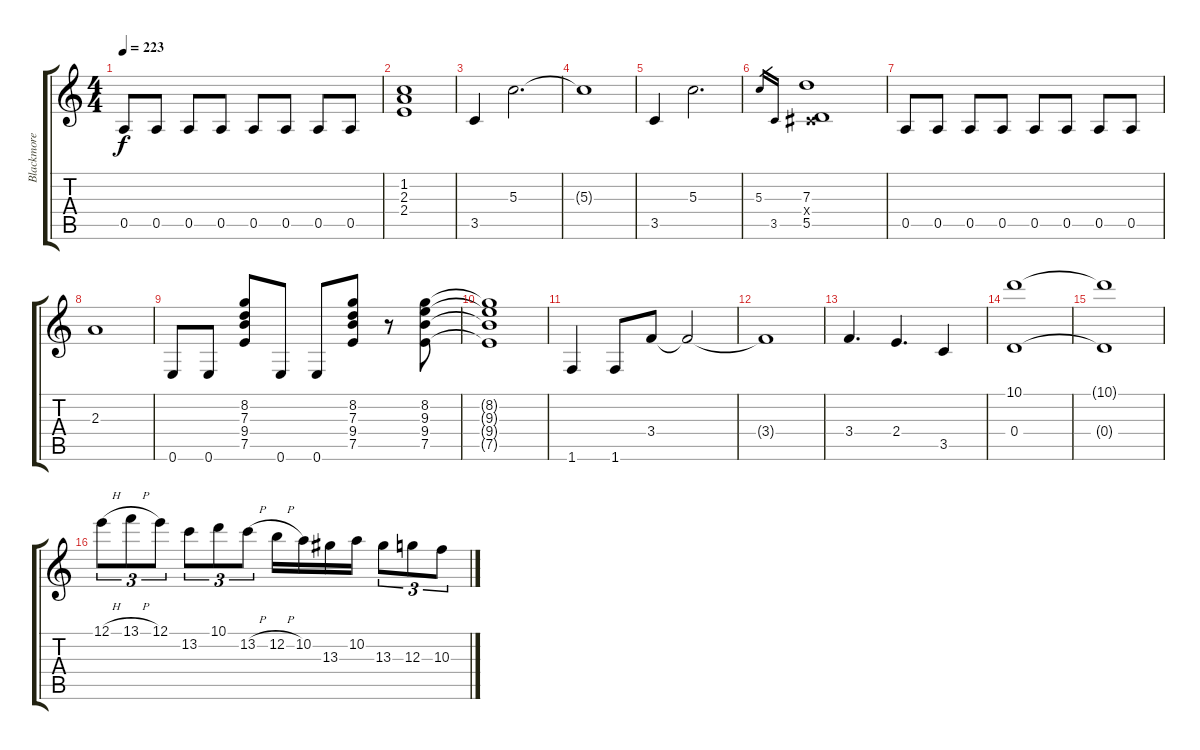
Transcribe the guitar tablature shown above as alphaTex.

\track ("Blackmore" "Blackmore") {instrument distortionguitar}
\staff {score tabs}
\tuning (E4 B3 G3 D3 A2 E2) {hide}
\ts (4 4)
\tempo 223
\clef g2
\ks c
0.5.8{dy f} 0.5.8 0.5.8 0.5.8 0.5.8 0.5.8 0.5.8 0.5.8 |
(1.2 2.3 2.4).1 |
3.5.4 5.3.2{d} |
5.3{t}.1 |
3.5.4 5.3.2{d} |
5.3.16{gr} 3.5.16{gr} (7.3 -1.4{x} 5.5).1 |
0.5.8 0.5.8 0.5.8 0.5.8 0.5.8 0.5.8 0.5.8 0.5.8 |
2.3.1 |
0.6.8 0.6.8 (8.2 7.3 9.4 7.5).8 0.6.8 0.6.8 (8.2 7.3 9.4 7.5).8 r.8 (8.2 9.3 9.4 7.5).8 |
(8.2{t} 9.3{t} 9.4{t} 7.5{t}).1 |
1.6.4 1.6.8 3.4.8 3.4{t}.2 |
3.4{t}.1 |
3.4.4{d} 2.4.4{d} 3.5.4 |
(10.1 0.4).1{volume 16} |
(10.1{t} 0.4{t}).1 |
12.1{h}.8{tu (3 2)} 13.1{h}.8{tu (3 2)} 12.1.8{tu (3 2)} 13.2.8{tu (3 2)} 10.1.8{tu (3 2)} 13.2{h}.8{tu (3 2)} 12.2{h}.16 10.2.16 13.3.16 10.2.16 13.3.8{tu (3 2)} 12.3.8{tu (3 2)} 10.3.8{tu (3 2)}
